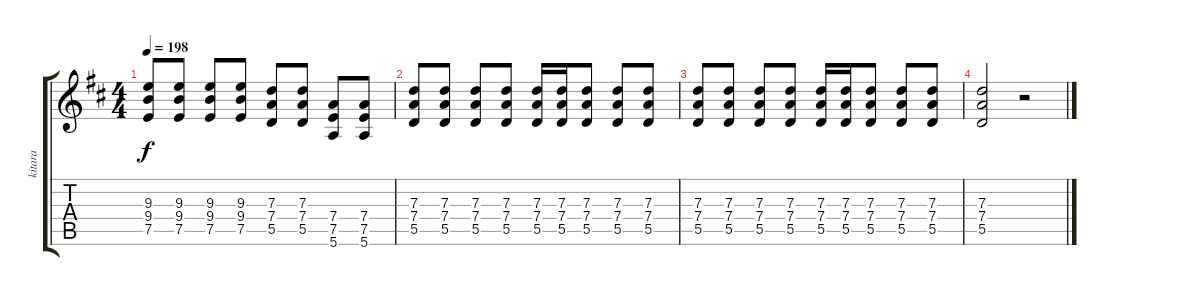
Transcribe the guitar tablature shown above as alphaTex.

\track ("kitara" "kitara") {instrument distortionguitar}
\staff {score tabs}
\tuning (E4 B3 G3 D3 A2 E2) {hide}
\ts (4 4)
\tempo 198
\clef g2
\ks d
(9.3 9.4 7.5).8{dy f} (9.3 9.4 7.5).8 (9.3 9.4 7.5).8 (9.3 9.4 7.5).8 (7.3 7.4 5.5).8 (7.3 7.4 5.5).8 (7.4 7.5 5.6).8 (7.4 7.5 5.6).8 |
(7.3 7.4 5.5).8 (7.3 7.4 5.5).8 (7.3 7.4 5.5).8 (7.3 7.4 5.5).8 (7.3 7.4 5.5).16 (7.3 7.4 5.5).16 (7.3 7.4 5.5).8 (7.3 7.4 5.5).8 (7.3 7.4 5.5).8 |
(7.3 7.4 5.5).8 (7.3 7.4 5.5).8 (7.3 7.4 5.5).8 (7.3 7.4 5.5).8 (7.3 7.4 5.5).16 (7.3 7.4 5.5).16 (7.3 7.4 5.5).8 (7.3 7.4 5.5).8 (7.3 7.4 5.5).8 |
(7.3 7.4 5.5).2 r.2
